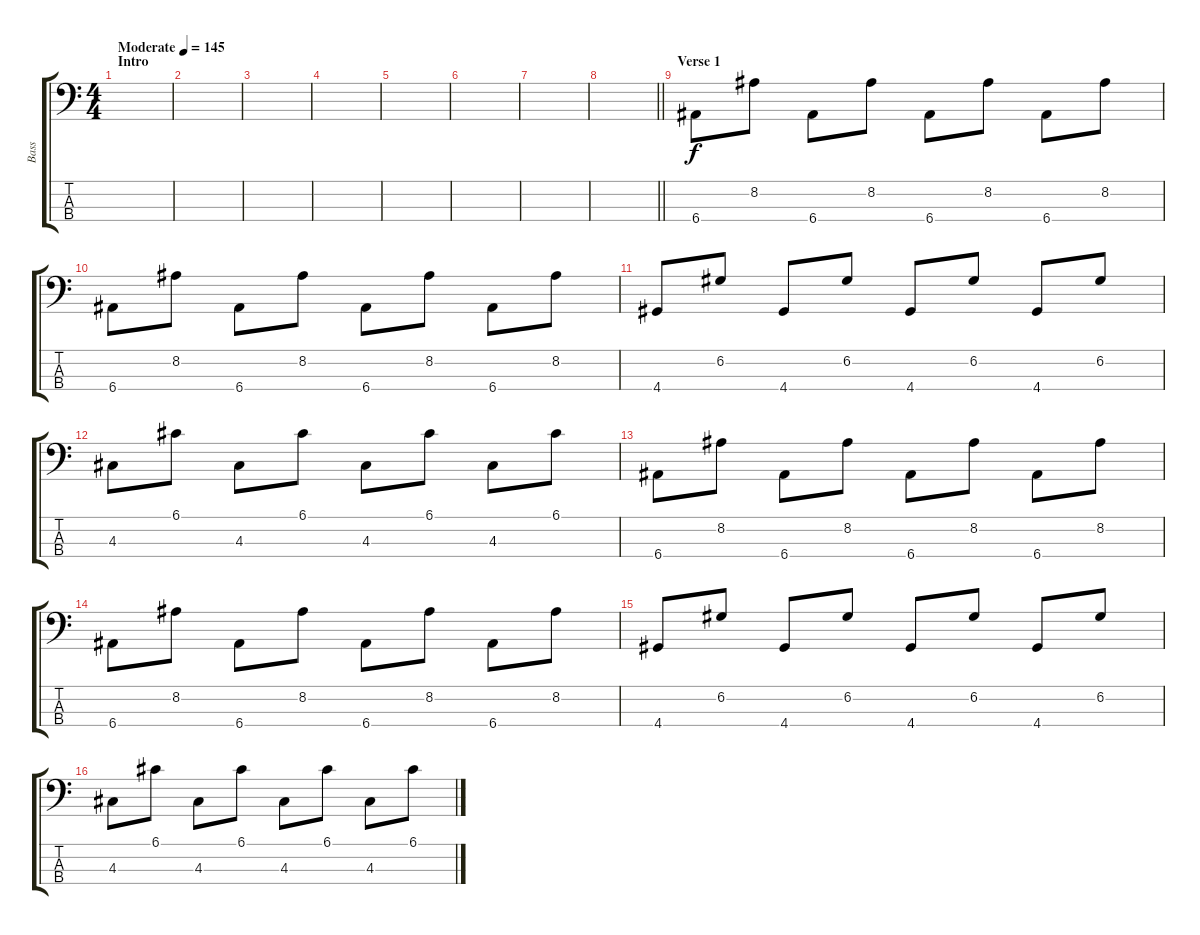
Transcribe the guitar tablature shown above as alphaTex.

\track ("Bass" "Bass") {instrument electricbassfinger}
\staff {score tabs}
\tuning (G2 D2 A1 E1) {hide}
\ts (4 4)
\section ("" "Intro")
\tempo (145 "Moderate")
\clef f4
\ks c
|
|
|
|
|
|
|
\barLineRight lightlight
|
\section ("" "Verse 1")
6.4.8 8.2.8 6.4.8 8.2.8 6.4.8 8.2.8 6.4.8 8.2.8 |
6.4.8 8.2.8 6.4.8 8.2.8 6.4.8 8.2.8 6.4.8 8.2.8 |
4.4.8 6.2.8 4.4.8 6.2.8 4.4.8 6.2.8 4.4.8 6.2.8 |
4.3.8 6.1.8 4.3.8 6.1.8 4.3.8 6.1.8 4.3.8 6.1.8 |
6.4.8 8.2.8 6.4.8 8.2.8 6.4.8 8.2.8 6.4.8 8.2.8 |
6.4.8 8.2.8 6.4.8 8.2.8 6.4.8 8.2.8 6.4.8 8.2.8 |
4.4.8 6.2.8 4.4.8 6.2.8 4.4.8 6.2.8 4.4.8 6.2.8 |
4.3.8 6.1.8 4.3.8 6.1.8 4.3.8 6.1.8 4.3.8 6.1.8
